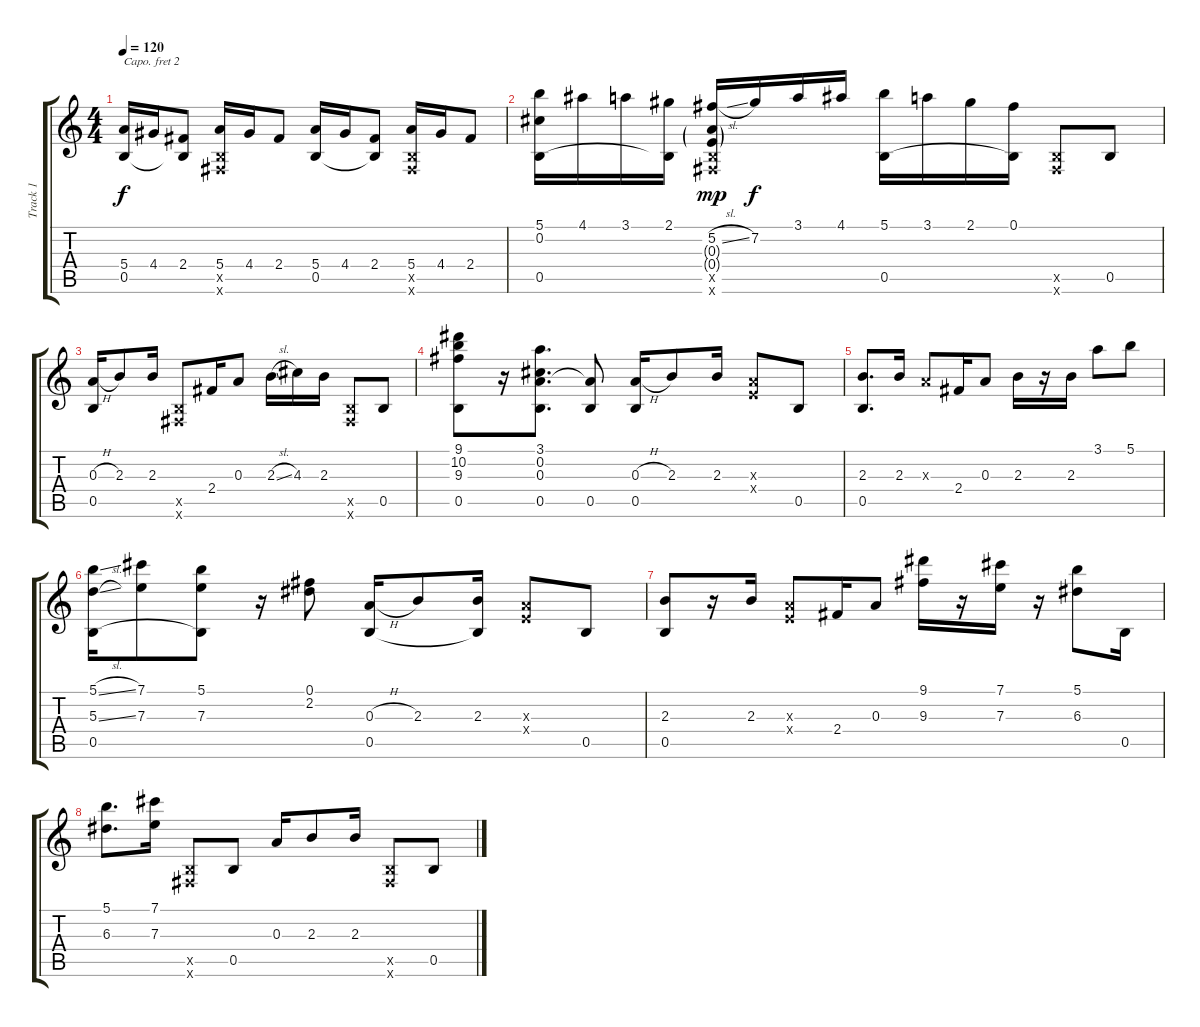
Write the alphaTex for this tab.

\track ("Track 1" "Track 1") {instrument acousticguitarsteel}
\staff {score tabs}
\capo 2
\tuning (E4 B3 G3 D3 A2 E2) {hide}
\ts (4 4)
\tempo 120
\clef g2
\ks c
(5.4 0.5).16{dy f} 4.4.16 (2.4 0.5{t}).8 (5.4 0.5{x} 0.6{x}).16 4.4.16 2.4.8 (5.4 0.5).16 4.4.16 (2.4 0.5{t}).8 (5.4 0.5{x} 0.6{x}).16 4.4.16 2.4.8 |
(5.1 0.2 0.5).16 4.1.16 3.1.16 (2.1 0.5{t}).16 (5.2{sl} 0.3{g} 0.4{g} 0.5{x} 0.6{x}).16{dy mp} 7.2.16{dy f} 3.1.16 4.1.16 (5.1 0.5).16 3.1.16 2.1.16 (0.1 0.5{t}).16 (0.5{x} 0.6{x}).8 0.5.8 |
(0.3{h} 0.5).16 2.3.8 2.3.16 (0.5{x} 0.6{x}).8 2.4.16 0.3.8 2.3{sl}.16 4.3.16 2.3.16 (0.5{x} 0.6{x}).8 0.5.8 |
(9.1 10.2 9.3 0.5).8 r.16 (3.1 0.2 0.3 0.5).8{d} (0.3{t} 0.5).8 (0.3{h} 0.5).16 2.3.8 2.3.16 (0.3{x} 0.4{x}).8 0.5.8 |
(2.3 0.5).8{d} 2.3.16 0.3{x}.8 2.4.16 0.3.8 2.3.16 r.16 2.3.16 3.1.8 5.1.8 |
(5.1{sl} 5.3{sl} 0.5).16 (7.1 7.3).8 (5.1 7.3 0.5{t}).8 r.16 (0.1 2.2).8 (0.3{h} 0.5).16 2.3.8 (2.3 0.5{t}).16 (0.3{x} 0.4{x}).8 0.5.8 |
(2.3 0.5).8 r.16 2.3.16 (0.3{x} 0.4{x}).8 2.4.16 0.3.8 (9.1 9.3).16 r.16 (7.1 7.3).16 r.16 (5.1 6.3).8 0.5.16 |
(5.1 6.3).8{d} (7.1 7.3).16 (0.5{x} 0.6{x}).8 0.5.8 0.3.16 2.3.8 2.3.16 (0.5{x} 0.6{x}).8 0.5.8
